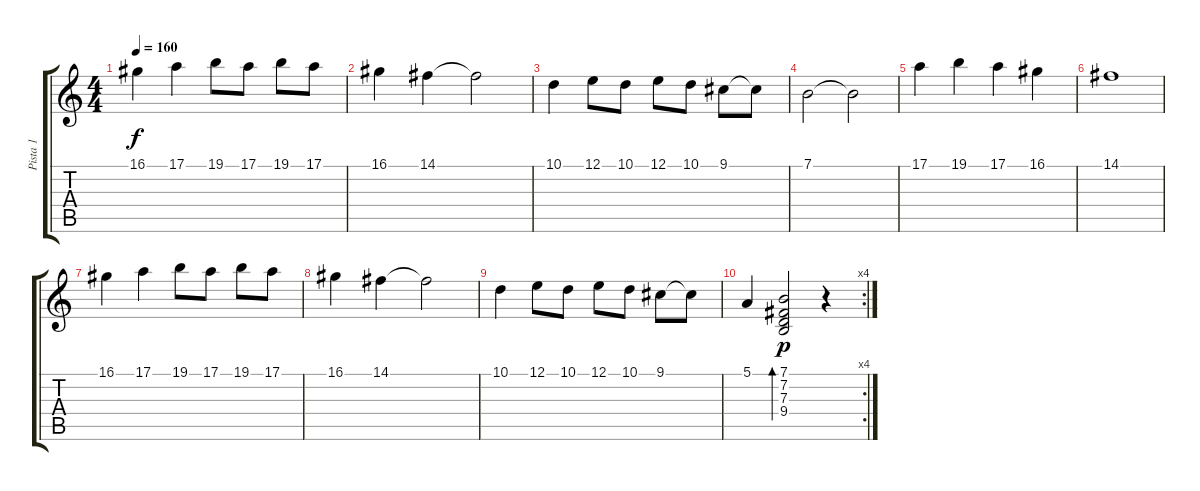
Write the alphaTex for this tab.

\track ("Pista 1" "Pista 1") {instrument orchestralharp}
\staff {score tabs}
\tuning (E4 B3 G3 D3 A2 E2) {hide}
\ts (4 4)
\tempo 160
\clef g2
\ks c
16.1.4{dy f} 17.1.4 19.1.8 17.1.8 19.1.8 17.1.8 |
16.1.4 14.1.4 14.1{t}.2 |
10.1.4 12.1.8 10.1.8 12.1.8 10.1.8 9.1.8 9.1{t}.8 |
7.1.2 7.1{t}.2 |
17.1.4 19.1.4 17.1.4 16.1.4 |
14.1.1 |
16.1.4 17.1.4 19.1.8 17.1.8 19.1.8 17.1.8 |
16.1.4 14.1.4 14.1{t}.2 |
10.1.4 12.1.8 10.1.8 12.1.8 10.1.8 9.1.8 9.1{t}.8 |
\rc 4
5.1.4 (7.1 7.2 7.3 9.4).2{bd 120 dy p} r.4
